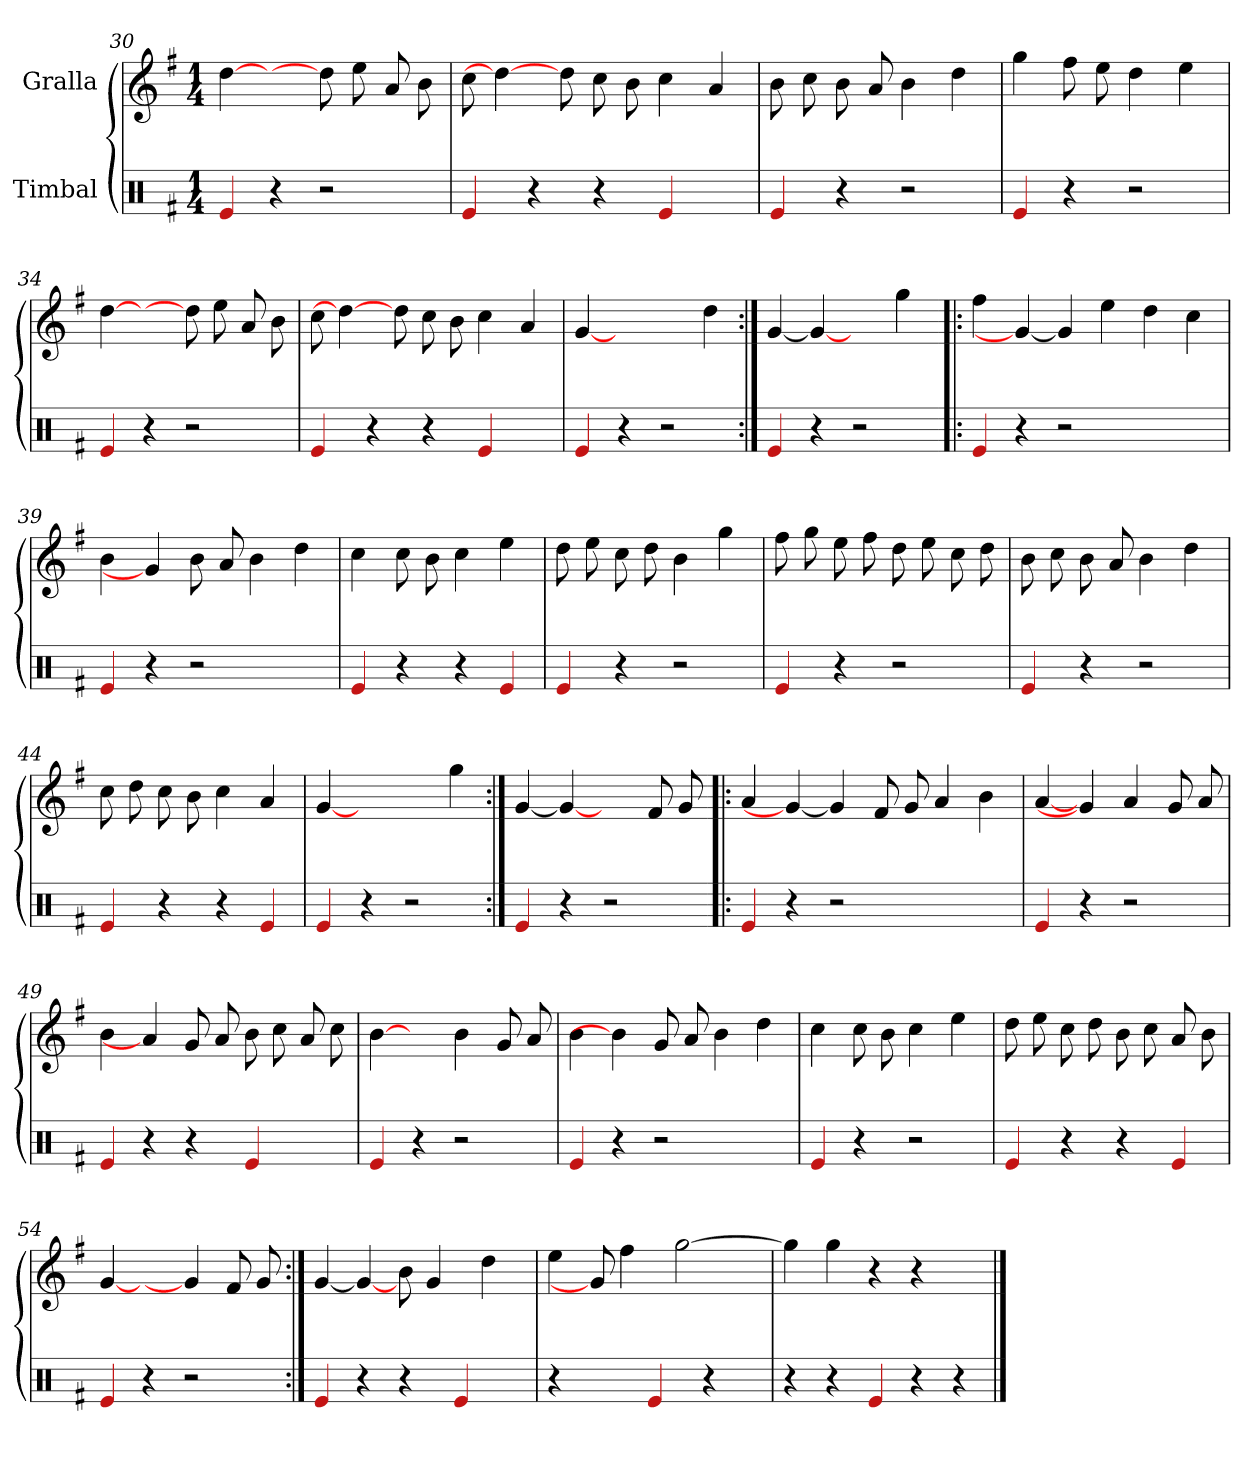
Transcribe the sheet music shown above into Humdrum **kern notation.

**kern	**kern
*part2	*part1
*staff2	*staff1
*I"Timbal	*I"Gralla
*clefX	*clefG2
*k[f#]	*k[f#]
*M1/4	*M1/4
=30	=30
4e	[4dd
4r	4ryy
2r	8dd]
.	8ee
.	8a
.	8b
=31	=31
4e	8cc
.	4dd_
4r	.
.	8dd
4r	8cc
.	8b
4e	4cc
4ryy	4a
=32	=32
4e	8b
.	8cc
4r	8b
.	8a
2r	4b
.	4dd
=33	=33
4e	4gg
4r	8ff#
.	8ee
2r	4dd
.	4ee
=34	=34
4e	[4dd
4r	4ryy
2r	8dd]
.	8ee
.	8a
.	8b
=35	=35
4e	8cc
.	4dd_
4r	.
.	8dd
4r	8cc
.	8b
4e	4cc
4ryy	4a
=36	=36
4e	[4g
4r	2ryy
2r	.
.	4dd
=37:|!	=37:|!
4e	[4g
4r	4g_
2r	4ryy
.	4gg
=38!|:	=38!|:
4e	4ff#
4r	4g_
2r	4g]
.	4ee
2ryy	4dd
.	4cc
=39	=39
4e	4b
4r	4g]
2r	8b
.	8a
.	4b
4ryy	4dd
=40	=40
4e	4cc
4r	8cc
.	8b
4r	4cc
4e	4ee
=41	=41
4e	8dd
.	8ee
4r	8cc
.	8dd
2r	4b
.	4gg
=42	=42
4e	8ff#
.	8gg
4r	8ee
.	8ff#
2r	8dd
.	8ee
.	8cc
.	8dd
=43	=43
4e	8b
.	8cc
4r	8b
.	8a
2r	4b
.	4dd
=44	=44
4e	8cc
.	8dd
4r	8cc
.	8b
4r	4cc
4e	4a
=45	=45
4e	[4g
4r	2ryy
2r	.
.	4gg
=46:|!	=46:|!
4e	[4g
4r	4g_
2r	4ryy
.	8f#
.	8g
=47!|:	=47!|:
4e	4a
4r	4g_
2r	4g]
.	8f#
.	8g
2ryy	4a
.	4b
=48	=48
4e	[4a
4r	4g]
2r	4a
.	8g
.	8a
=49	=49
4e	4b
4r	4a]
4r	8g
.	8a
4e	8b
.	8cc
4ryy	8a
.	8cc
=50	=50
4e	[4b
4r	4ryy
2r	4b
.	8g
.	8a
=51	=51
4e	4b
4r	4b]
2r	8g
.	8a
.	4b
4ryy	4dd
=52	=52
4e	4cc
4r	8cc
.	8b
2r	4cc
.	4ee
=53	=53
4e	8dd
.	8ee
4r	8cc
.	8dd
4r	8b
.	8cc
4e	8a
.	8b
=54	=54
4e	[4g
4r	4ryy
2r	4g]
.	8f#
.	8g
=55:|!	=55:|!
4e	[4g
4r	4g_
4r	8b
.	4g
4e	.
.	4dd
8ryy	.
=56	=56
4r	4ee
4ryy	8g]
.	4ff#
4e	.
.	[2gg
4r	.
8ryy	.
=57	=57
4r	4gg]
4r	4gg
4e	4r
4r	4r
4r	4ryy
==	==
*-	*-
